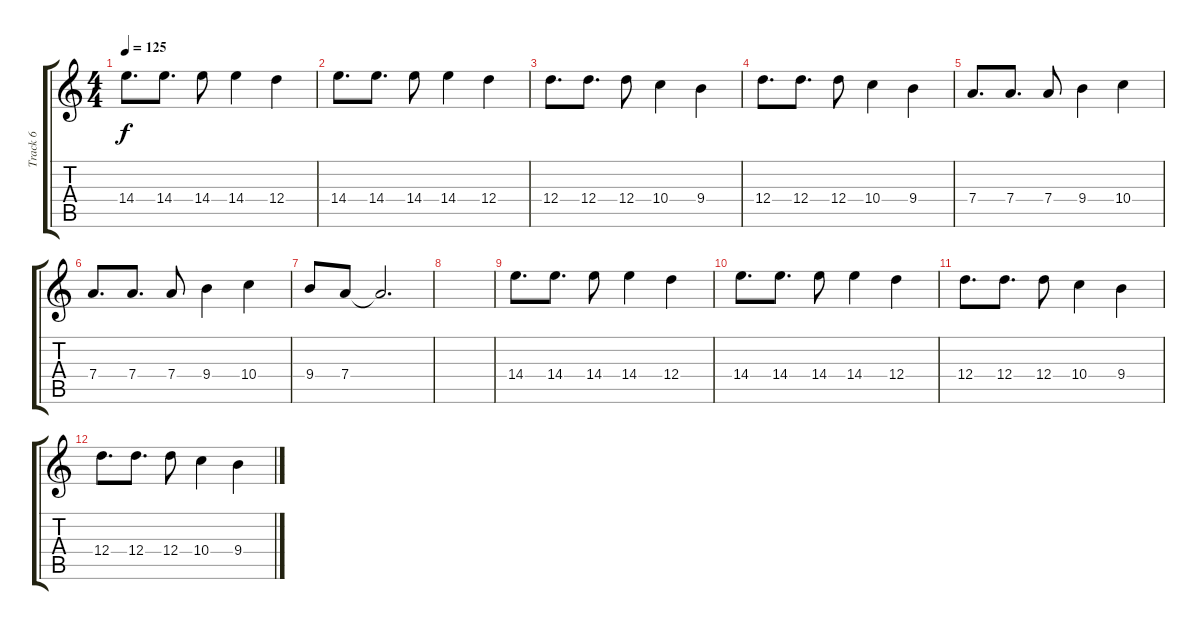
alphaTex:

\track ("Track 6" "Track 6") {instrument overdrivenguitar}
\staff {score tabs}
\tuning (E4 B3 G3 D3 A2 E2) {hide}
\ts (4 4)
\tempo 125
\clef g2
\ks c
14.4.8{d dy f} 14.4.8{d} 14.4.8 14.4.4 12.4.4 |
14.4.8{d} 14.4.8{d} 14.4.8 14.4.4 12.4.4 |
12.4.8{d} 12.4.8{d} 12.4.8 10.4.4 9.4.4 |
12.4.8{d} 12.4.8{d} 12.4.8 10.4.4 9.4.4 |
7.4.8{d} 7.4.8{d} 7.4.8 9.4.4 10.4.4 |
7.4.8{d} 7.4.8{d} 7.4.8 9.4.4 10.4.4 |
9.4.8 7.4.8 7.4{t}.2{d} |
|
14.4.8{d} 14.4.8{d} 14.4.8 14.4.4 12.4.4 |
14.4.8{d} 14.4.8{d} 14.4.8 14.4.4 12.4.4 |
12.4.8{d} 12.4.8{d} 12.4.8 10.4.4 9.4.4 |
12.4.8{d} 12.4.8{d} 12.4.8 10.4.4 9.4.4
